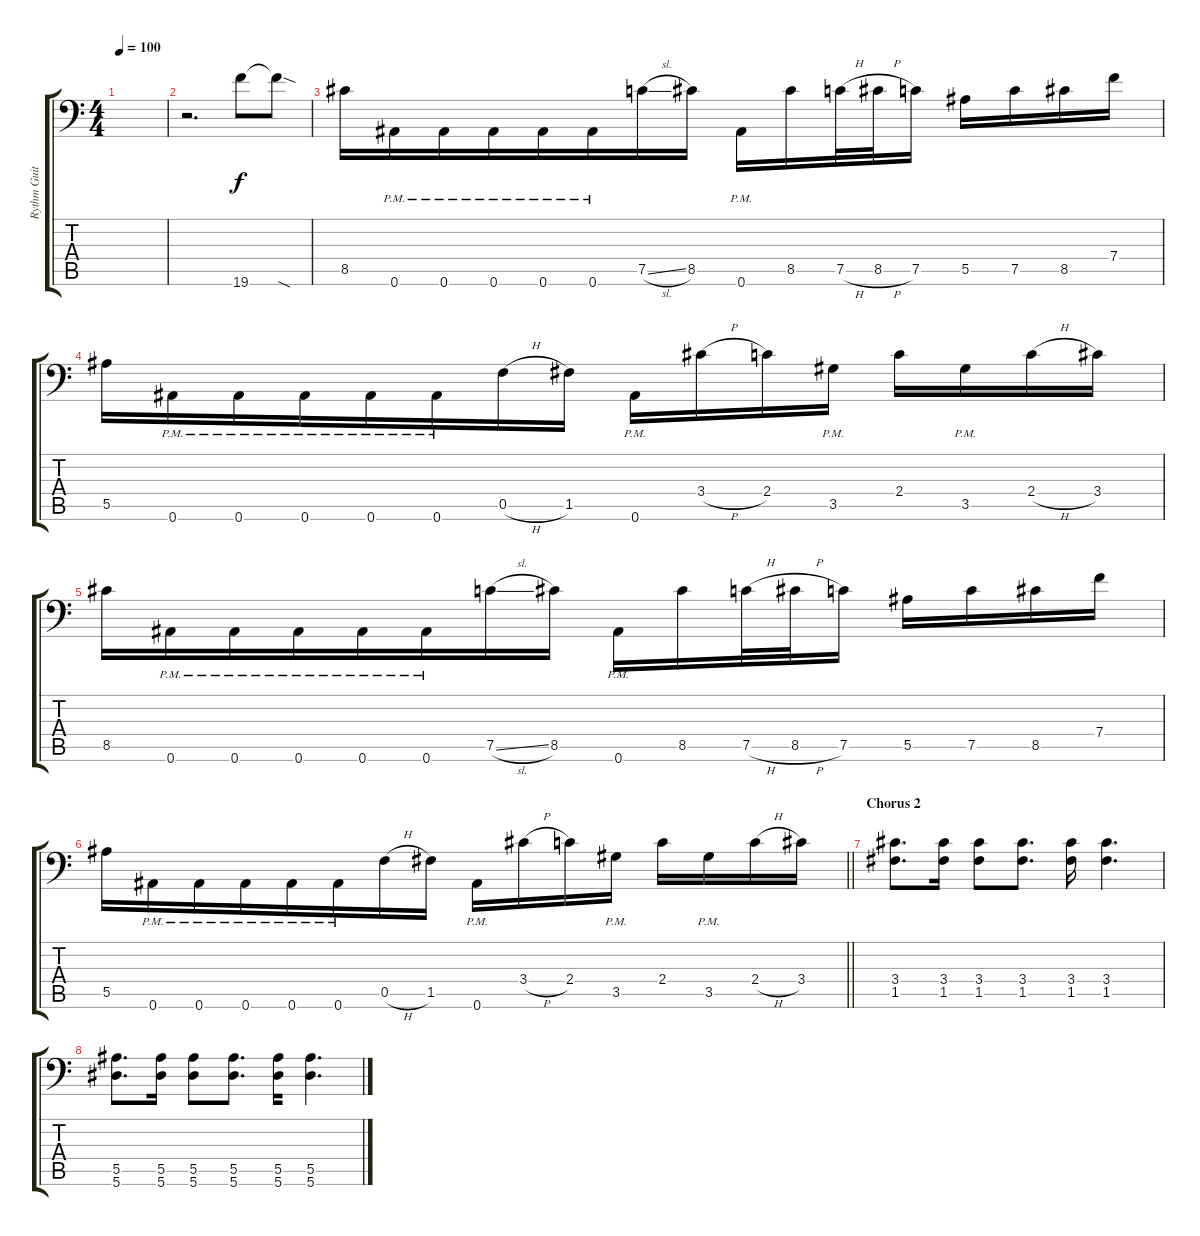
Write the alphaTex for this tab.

\track ("Rythm Guitar 2" "Rythm Guit") {instrument distortionguitar}
\staff {score tabs}
\tuning (C4 G3 Eb3 Bb2 F2 Bb1) {hide}
\ts (4 4)
\tempo 100
\clef f4
\ks c
|
r.2{d beam merge} 19.6.8 19.6{sod t}.8 |
8.5.16 0.6{pm}.16 0.6{pm}.16 0.6{pm}.16{beam merge} 0.6{pm}.16{beam merge} 0.6{pm}.16 7.5{sl}.16 8.5.16 0.6{pm}.16 8.5.16{beam merge} 7.5{h}.32 8.5{h}.32{beam merge} 7.5.16 5.5.16 7.5.16 8.5.16 7.4.16 |
5.5.16 0.6{pm}.16 0.6{pm}.16 0.6{pm}.16{beam merge} 0.6{pm}.16{beam merge} 0.6{pm}.16 0.5{h}.16 1.5.16 0.6{pm}.16 3.4{h}.16 2.4.16{beam merge} 3.5{pm}.16 2.4.16 3.5{pm}.16 2.4{h}.16 3.4.16 |
8.5.16 0.6{pm}.16 0.6{pm}.16 0.6{pm}.16{beam merge} 0.6{pm}.16{beam merge} 0.6{pm}.16 7.5{sl}.16 8.5.16 0.6{pm}.16 8.5.16{beam merge} 7.5{h}.32 8.5{h}.32{beam merge} 7.5.16 5.5.16 7.5.16 8.5.16 7.4.16 |
\barLineRight lightlight
5.5.16 0.6{pm}.16 0.6{pm}.16 0.6{pm}.16{beam merge} 0.6{pm}.16{beam merge} 0.6{pm}.16 0.5{h}.16 1.5.16 0.6{pm}.16 3.4{h}.16 2.4.16{beam merge} 3.5{pm}.16 2.4.16 3.5{pm}.16 2.4{h}.16 3.4.16 |
\section ("" "Chorus 2")
(3.4 1.5).8{d} (3.4 1.5).16 (3.4 1.5).8{beam merge} (3.4 1.5).8{d} (3.4 1.5).16 (3.4 1.5).4{d} |
(5.5 5.6).8{d beam merge} (5.5 5.6).16 (5.5 5.6).8{beam merge} (5.5 5.6).8{d} (5.5 5.6).16{beam merge} (5.5 5.6).4{d}
